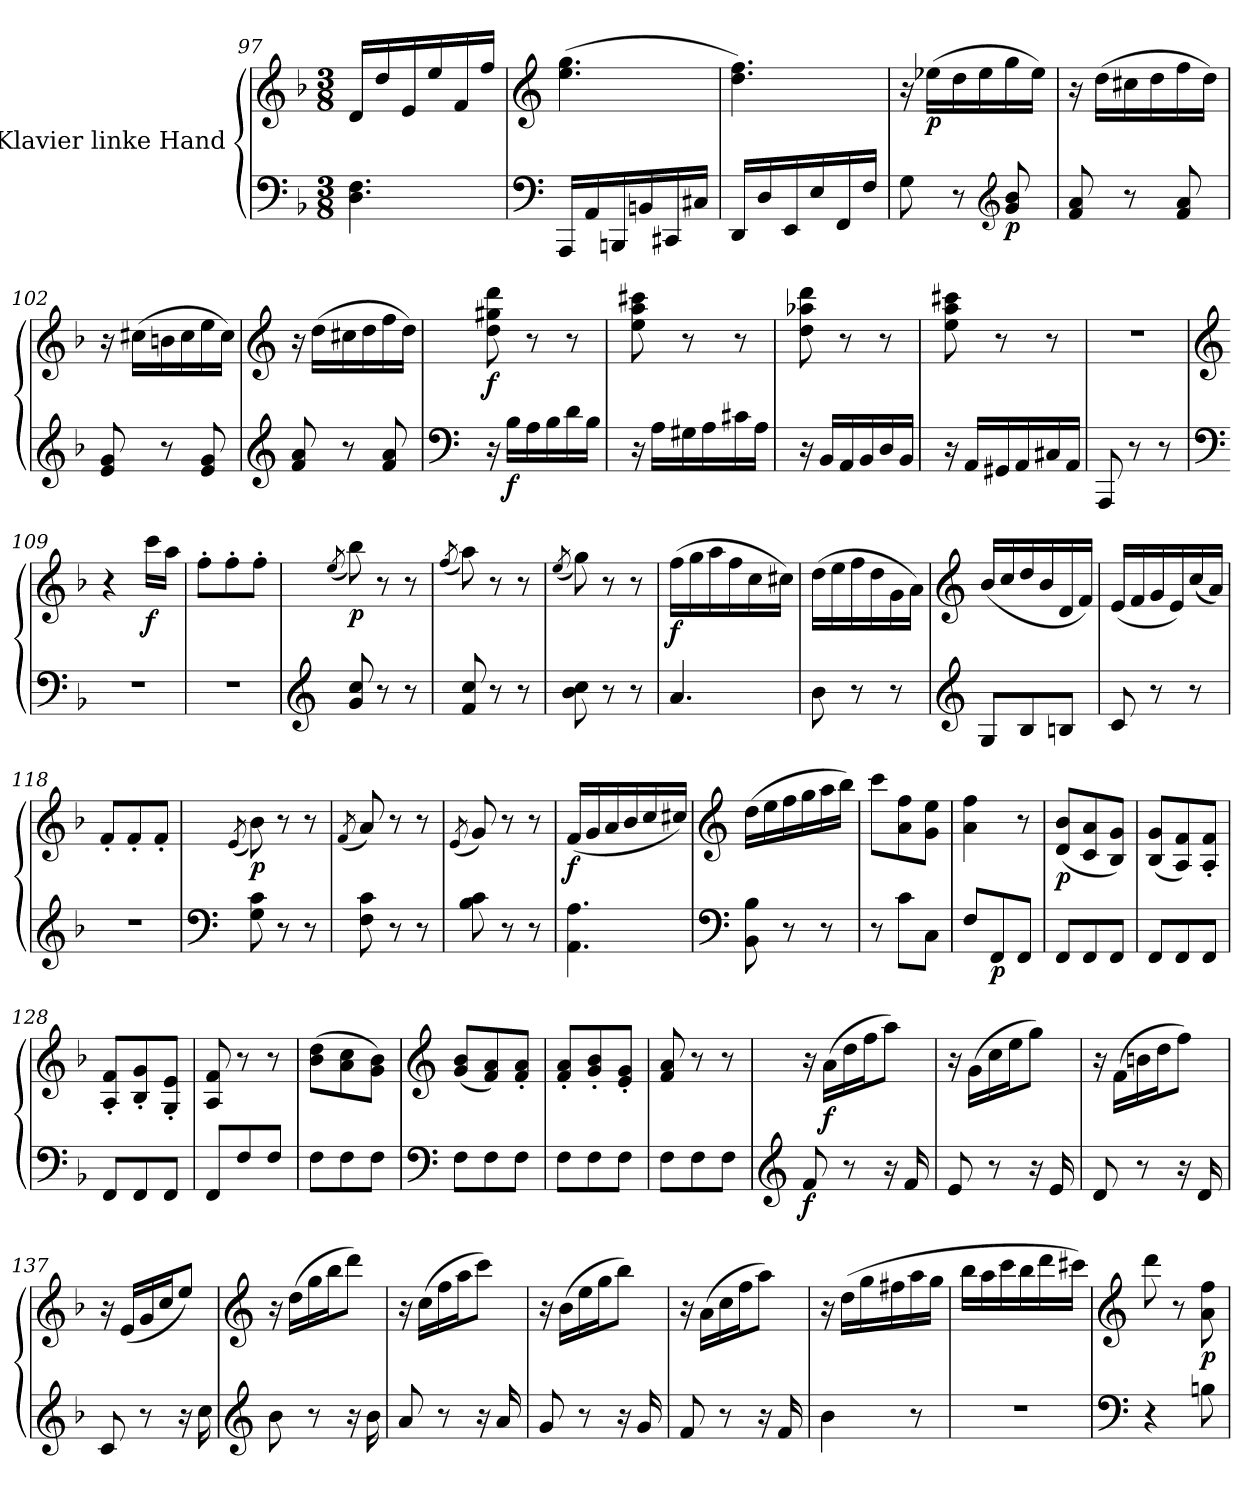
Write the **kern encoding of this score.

**kern	**kern	**dynam
*part1	*part1	*part1
*staff2	*staff1	*staff1/2
*I"Klavier linke Hand	*	*
*clefF4	*clefG2	*
*k[b-]	*k[b-]	*
*M3/8	*M3/8	*
=97	=97	=97
4.D\ 4.F\	16d/LL	.
.	16dd/	.
.	16e/	.
.	16ee/	.
.	16f/	.
.	16ff/JJ	.
!!LO:LB:g=z
=98	=98	=98
*clefF4	*clefG2	*
16AAA/LL	(4.ee\ 4.gg\	.
16AA/	.	.
16BBBn/	.	.
16BBn/	.	.
16CC#X/	.	.
16C#X/JJ	.	.
=99	=99	=99
16DD/LL	4.dd\ 4.ff\)	.
16D/	.	.
16EE/	.	.
16E/	.	.
16FF/	.	.
16F/JJ	.	.
=100	=100	=100
8G\	16r	.
!	!	!LO:DY:b
.	(16ee-X\LL	p
8r	16dd\	.
.	16ee-\	.
*clefG2	*	*
!	!	!LO:DY:b=2
8g/ 8b-/	16gg\	p
.	16ee-\JJ)	.
=101	=101	=101
8f/ 8a/	16r	.
.	(16dd\LL	.
8r	16cc#X\	.
.	16dd\	.
8f/ 8a/	16ff\	.
.	16dd\JJ)	.
!!LO:LB:g=z
=102	=102	=102
8e/ 8g/	16r	.
.	(16cc#X\LL	.
8r	16bn\	.
.	16cc#\	.
8e/ 8g/	16ee\	.
.	16cc#\JJ)	.
!!LO:PB:g=z
=103	=103	=103
*clefG2	*clefG2	*
8f/ 8a/	16r	.
.	(16dd\LL	.
8r	16cc#X\	.
.	16dd\	.
8f/ 8a/	16ff\	.
.	16dd\JJ)	.
=104	=104	=104
*clefF4	*	*
!	!	!LO:DY:b
16r	8dd\ 8gg#X\ 8ddd\	f
!	!	!LO:DY:b=2
16B-\LL	.	f
16A\	8r	.
16B-\	.	.
16d\	8r	.
16B-\JJ	.	.
=105	=105	=105
16r	8ee\ 8aa\ 8ccc#X\	.
16A\LL	.	.
16G#X\	8r	.
16A\	.	.
16c#X\	8r	.
16A\JJ	.	.
=106	=106	=106
16r	8dd\ 8aa-X\ 8ddd\	.
16BB-/LL	.	.
16AA/	8r	.
16BB-/	.	.
16D/	8r	.
16BB-/JJ	.	.
!!LO:LB:g=z
=107	=107	=107
16r	8ee\ 8aa\ 8ccc#X\	.
16AA/LL	.	.
16GG#X/	8r	.
16AA/	.	.
16C#X/	8r	.
16AA/JJ	.	.
=108	=108	=108
8AAA/	4.r	.
8r	.	.
8r	.	.
!!LO:LB:g=z
=109	=109	=109
*clefF4	*clefG2	*
4.r	4r	.
!	!	!LO:DY:b
.	16ccc\LL	f
.	16aa\JJ	.
=110	=110	=110
4.r	8ff'\L	.
.	8ff'\	.
.	8ff'\J	.
=111	=111	=111
*clefG2	*	*
.	(8qee/	.
!	!	!LO:DY:b
8g/ 8cc/	8bb-\)	p
8r	8r	.
8r	8r	.
=112	=112	=112
.	(8qff/	.
8f/ 8cc/	8aa\)	.
8r	8r	.
8r	8r	.
=113	=113	=113
.	(8qee/	.
8b-\ 8cc\	8gg\)	.
8r	8r	.
8r	8r	.
=114	=114	=114
!	!	!LO:DY:b
4.a/	(16ff\LL	f
.	16gg\	.
.	16aa\	.
.	16ff\	.
.	16cc\	.
.	16cc#X\JJ)	.
!!LO:LB:g=z
=115	=115	=115
8b-\	(16dd\LL	.
.	16ee\	.
8r	16ff\	.
.	16dd\	.
8r	16g\	.
.	16a\JJ)	.
!!LO:LB:g=z
=116	=116	=116
*clefG2	*clefG2	*
8G/L	(16b-/LL	.
.	16cc/	.
8B-/	16dd/	.
.	16b-/	.
8Bn/J	16d/	.
.	16f/JJ)	.
=117	=117	=117
8c/	(16e/LL	.
.	16f/	.
8r	16g/	.
.	16e/)	.
8r	(16cc/	.
.	16a/JJ)	.
=118	=118	=118
4.r	8f'/L	.
.	8f'/	.
.	8f'/J	.
=119	=119	=119
*clefF4	*	*
.	(8qe/	.
!	!	!LO:DY:b
8G\ 8c\	8b-\)	p
8r	8r	.
8r	8r	.
=120	=120	=120
.	(8qf/	.
8F\ 8c\	8a/)	.
8r	8r	.
8r	8r	.
=121	=121	=121
.	(8qe/	.
8B-\ 8c\	8g/)	.
8r	8r	.
8r	8r	.
!!LO:LB:g=z
=122	=122	=122
!	!	!LO:DY:b
4.AA\ 4.A\	(16f/LL	f
.	16g/	.
.	16a/	.
.	16b-/	.
.	16cc/	.
.	16cc#X/JJ)	.
!!LO:LB:g=z
=123	=123	=123
*clefF4	*clefG2	*
8BB-\ 8B-\	(16dd\LL	.
.	16ee\	.
8r	16ff\	.
.	16gg\	.
8r	16aa\	.
.	16bb-\JJ)	.
=124	=124	=124
8r	8ccc\L	.
8c\L	8a\ 8ff\	.
8C\J	8g\ 8ee\J	.
=125	=125	=125
8F/L	4a\ 4ff\	.
!	!	!LO:DY:b=2
8FF/	.	p
8FF/J	8r	.
=126	=126	=126
!	!	!LO:DY:b
8FF/L	(8d/ 8b-/L	p
8FF/	8c/ 8a/	.
8FF/J	8B-/ 8g/J)	.
=127	=127	=127
8FF/L	(8B-/ 8g/L	.
8FF/	8A/ 8f/)	.
8FF/J	8A/' 8f/'J	.
=128	=128	=128
8FF/L	8A/' 8f/'L	.
8FF/	8B-/' 8g/'	.
8FF/J	8G/' 8e/'J	.
=129	=129	=129
8FF/L	8A/ 8f/	.
8F/	8r	.
8F/J	8r	.
=130	=130	=130
8F\L	(8b-\ 8dd\L	.
8F\	8a\ 8cc\	.
8F\J	8g\ 8b-\J)	.
!!LO:PB:g=z
=131	=131	=131
*clefF4	*clefG2	*
8F\L	(8g/ 8b-/L	.
8F\	8f/ 8a/)	.
8F\J	8f/' 8a/'J	.
=132	=132	=132
8F\L	8f/' 8a/'L	.
8F\	8g/' 8b-/'	.
8F\J	8e/' 8g/'J	.
=133	=133	=133
8F\L	8f/ 8a/	.
8F\	8r	.
8F\J	8r	.
=134	=134	=134
*clefG2	*	*
!	!	!LO:DY:b=2
8f/	16r	f
!	!	!LO:DY:b
.	(16a\LL	f
8r	16dd\	.
.	16ff\J	.
16r	8aa\J)	.
16f/	.	.
=135	=135	=135
8e/	16r	.
.	(16g\LL	.
8r	16cc\	.
.	16ee\J	.
16r	8gg\J)	.
16e/	.	.
=136	=136	=136
8d/	16r	.
.	(16f\LL	.
8r	16bn\	.
.	16dd\J	.
16r	8ff\J)	.
16d/	.	.
!!LO:LB:g=z
=137	=137	=137
8c/	16r	.
.	(16e/LL	.
8r	16g/	.
.	16cc/J	.
16r	8ee/J)	.
16cc\	.	.
!!LO:LB:g=z
=138	=138	=138
*clefG2	*clefG2	*
8b-\	16r	.
.	(16dd\LL	.
8r	16gg\	.
.	16bb-\J	.
16r	8ddd\J)	.
16b-\	.	.
=139	=139	=139
8a/	16r	.
.	(16cc\LL	.
8r	16ff\	.
.	16aa\J	.
16r	8ccc\J)	.
16a/	.	.
=140	=140	=140
8g/	16r	.
.	(16b-\LL	.
8r	16ee\	.
.	16gg\J	.
16r	8bb-\J)	.
16g/	.	.
=141	=141	=141
8f/	16r	.
.	(16a\LL	.
8r	16cc\	.
.	16ff\J	.
16r	8aa\J)	.
16f/	.	.
!!LO:LB:g=z
=142	=142	=142
4b-\	16r	.
.	(16dd\LL	.
.	16gg\	.
.	16ff#X\	.
8r	16aa\	.
.	16gg\JJ	.
=143	=143	=143
4.r	16bb-\LL	.
.	16aa\	.
.	16ccc\	.
.	16bb-\	.
.	16ddd\	.
.	16ccc#X\JJ)	.
!!LO:LB:g=z
=144	=144	=144
*clefF4	*clefG2	*
4r	8ddd\	.
.	8r	.
!	!	!LO:DY:b
8Bn\	8a\ 8ff\	p
=	=	=
*-	*-	*-
